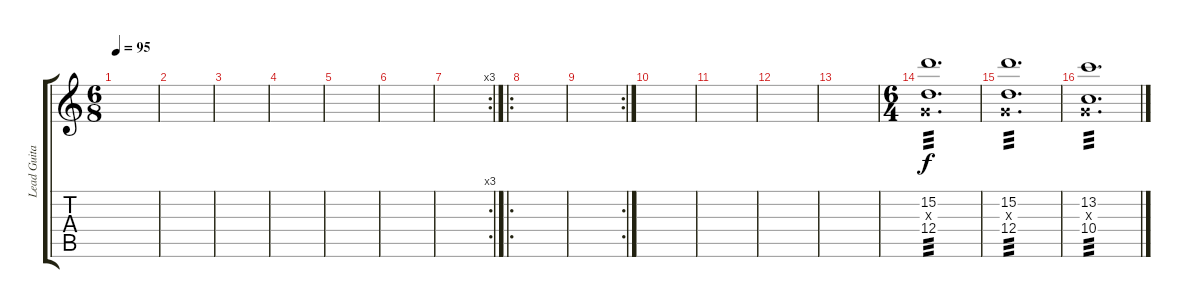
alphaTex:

\track ("Lead Guitar" "Lead Guita") {instrument distortionguitar}
\staff {score tabs}
\tuning (E4 B3 G3 D3 A2 D2) {hide}
\ts (6 8)
\tempo 95
\clef g2
\ks c
|
|
|
|
|
|
\rc 3
|
\ro
|
\rc 2
|
|
|
|
|
\ts (6 4)
(15.2 0.3{x} 12.4).1{d tp 3} |
(15.2 0.3{x} 12.4).1{d tp 3} |
(13.2 0.3{x} 10.4).1{d tp 3}
